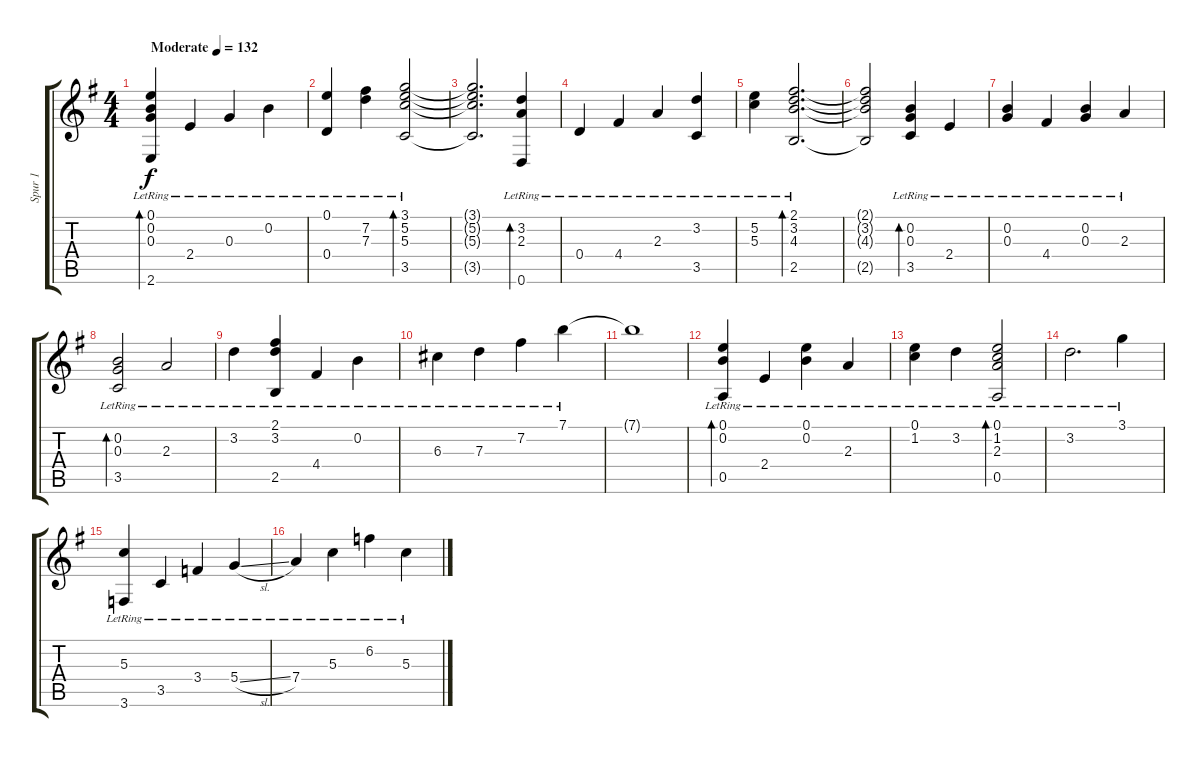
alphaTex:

\track ("Spur 1" "Spur 1") {instrument acousticguitarsteel bank 1}
\staff {score tabs}
\tuning (E4 B3 G3 D3 A2 D2) {hide}
\ts (4 4)
\tempo (132 "Moderate")
\clef g2
\ks g
(0.1{lr} 0.2{lr} 0.3{lr} 2.6{lr}).4{bd 480 dy f instrument acousticguitarsteel} 2.4{lr}.4 0.3{lr}.4 0.2{lr}.4 |
(0.1{lr} 0.4{lr}).4 (7.2{lr} 7.3{lr}).4 (3.1{lr} 5.2{lr} 5.3{lr} 3.5{lr}).2{bd 480} |
(3.1{t} 5.2{t} 5.3{t} 3.5{t}).2{d} (3.2{lr} 2.3{lr} 0.6{lr}).4{bd 480} |
0.4{lr}.4 4.4{lr}.4 2.3{lr}.4 (3.2{lr} 3.5{lr}).4 |
(5.2{lr} 5.3{lr}).4 (2.1{lr} 3.2{lr} 4.3{lr} 2.5{lr}).2{d bd 480} |
(2.1{t} 3.2{t} 4.3{t} 2.5{t}).2 (0.2{lr} 0.3{lr} 3.5{lr}).4{bd 480} 2.4{lr}.4 |
(0.2{lr} 0.3{lr}).4 4.4{lr}.4 (0.2{lr} 0.3{lr}).4 2.3{lr}.4 |
(0.2{lr} 0.3{lr} 3.5{lr}).2{bd 480} 2.3{lr}.2 |
3.2{lr}.4 (2.1{lr} 3.2{lr} 2.5{lr}).4 4.4{lr}.4 0.2{lr}.4 |
6.3{lr}.4 7.3{lr}.4 7.2{lr}.4 7.1{lr}.4 |
7.1{t}.1 |
(0.1{lr} 0.2{lr} 0.5{lr}).4{bd 240} 2.4{lr}.4 (0.1{lr} 0.2{lr}).4 2.3{lr}.4 |
(0.1{lr} 1.2{lr}).4 3.2{lr}.4 (0.1{lr} 1.2{lr} 2.3{lr} 0.5{lr}).2{bd 480} |
3.2{lr}.2{d} 3.1{lr}.4 |
(5.3{lr} 3.6{lr}).4 3.5{lr}.4 3.4{lr}.4 5.4{sl lr}.4 |
7.4{lr}.4 5.3{lr}.4 6.2{lr}.4 5.3{lr}.4
